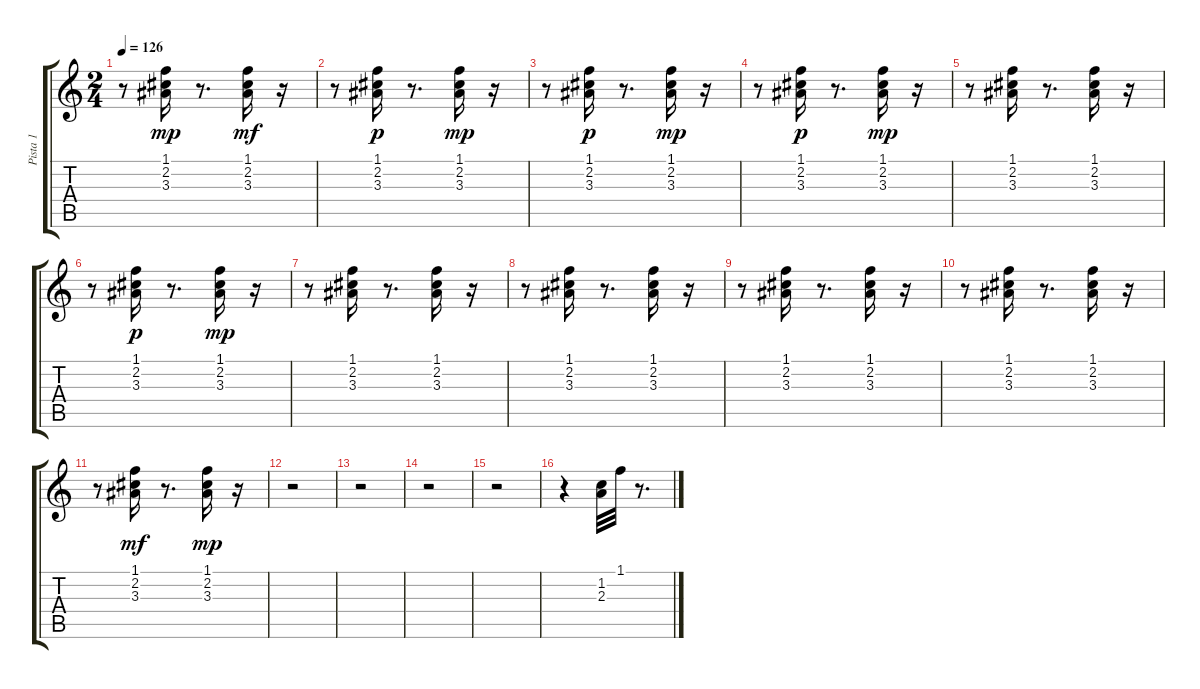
\track ("Pista 1" "Pista 1") {instrument acousticguitarnylon}
\staff {score tabs}
\tuning (E4 B3 G3 D3 A2 E2) {hide}
\ts (2 4)
\tempo 126
\clef g2
\ks c
r.8{dy mp} (1.1 2.2 3.3).16 r.8{d} (1.1 2.2 3.3).16{dy mf} r.16 |
r.8 (1.1 2.2 3.3).16{dy p} r.8{d} (1.1 2.2 3.3).16{dy mp} r.16 |
r.8 (1.1 2.2 3.3).16{dy p} r.8{d} (1.1 2.2 3.3).16{dy mp} r.16 |
r.8 (1.1 2.2 3.3).16{dy p} r.8{d} (1.1 2.2 3.3).16{dy mp} r.16 |
r.8 (1.1 2.2 3.3).16 r.8{d} (1.1 2.2 3.3).16 r.16 |
r.8 (1.1 2.2 3.3).16{dy p} r.8{d} (1.1 2.2 3.3).16{dy mp} r.16 |
r.8 (1.1 2.2 3.3).16 r.8{d} (1.1 2.2 3.3).16 r.16 |
r.8 (1.1 2.2 3.3).16 r.8{d} (1.1 2.2 3.3).16 r.16 |
r.8 (1.1 2.2 3.3).16 r.8{d} (1.1 2.2 3.3).16 r.16 |
r.8 (1.1 2.2 3.3).16 r.8{d} (1.1 2.2 3.3).16 r.16 |
r.8 (1.1 2.2 3.3).16{dy mf} r.8{d} (1.1 2.2 3.3).16{dy mp} r.16 |
r.2 |
r.2 |
r.2 |
r.2 |
r.4 (1.2 2.3).32 1.1.32 r.8{d}
